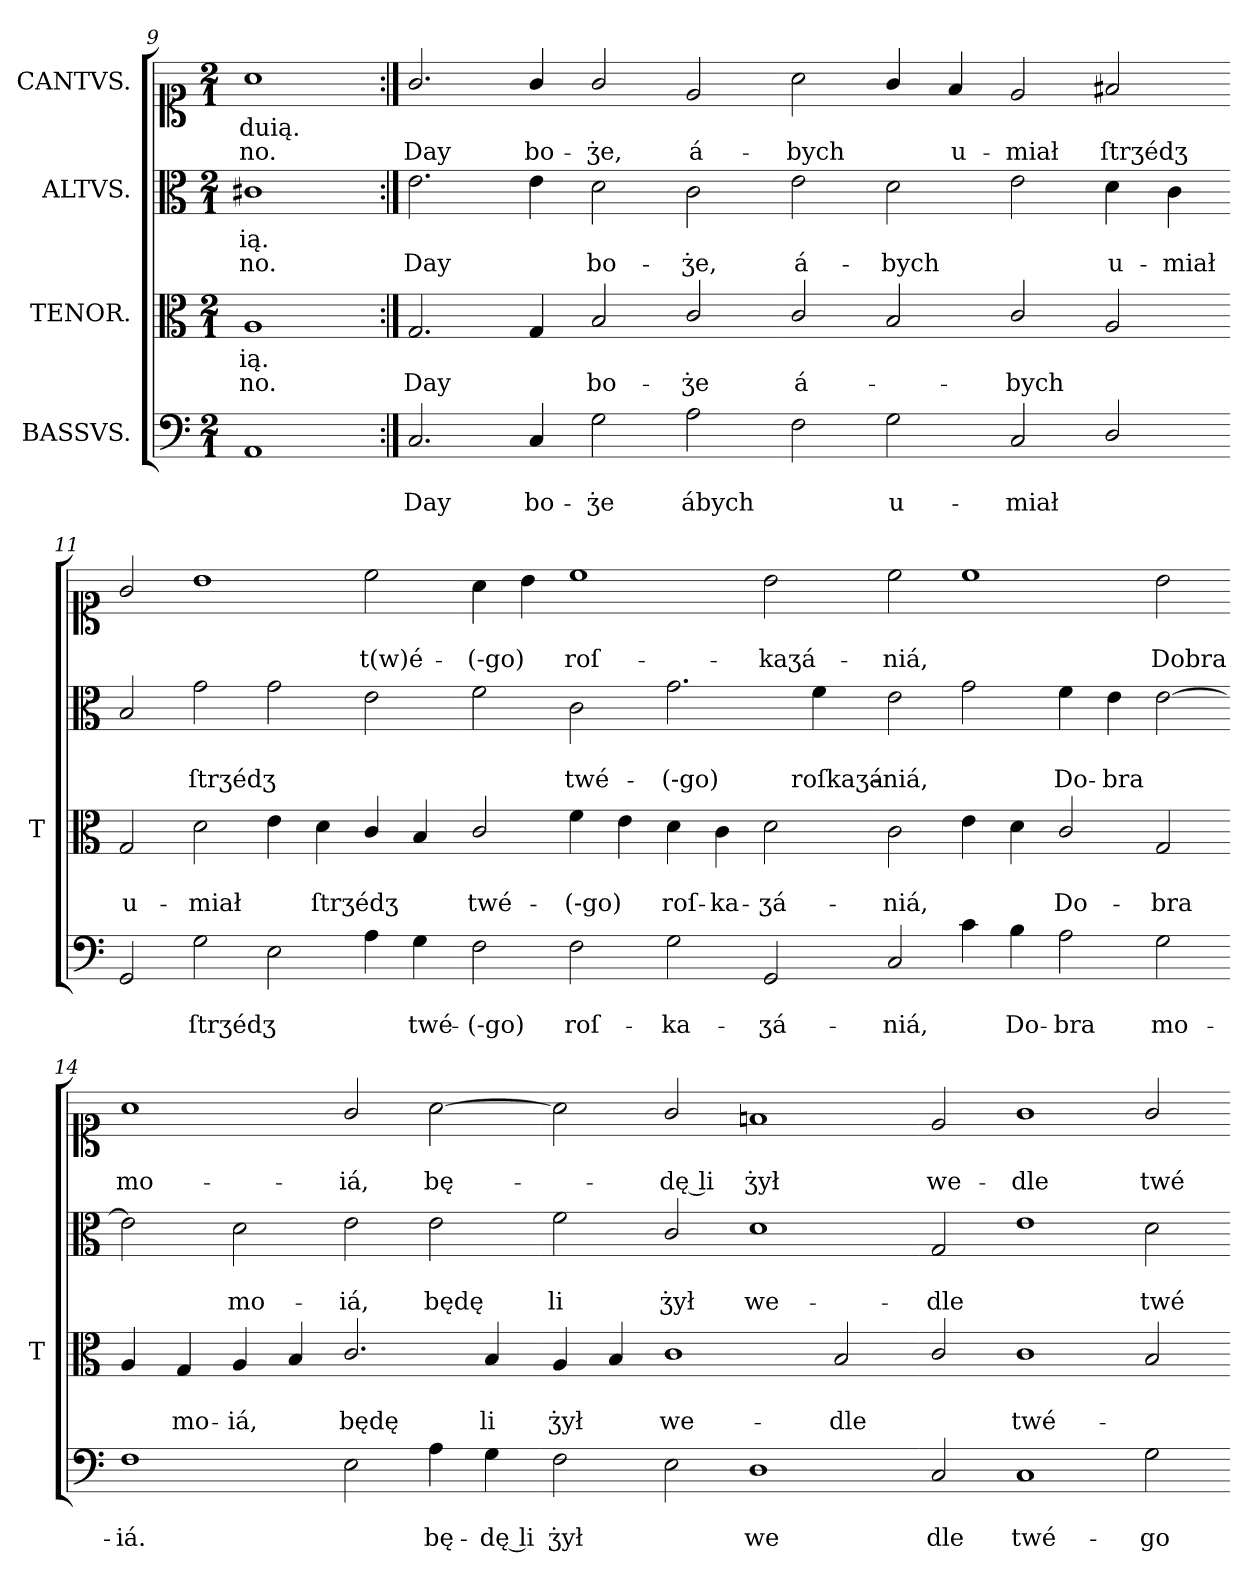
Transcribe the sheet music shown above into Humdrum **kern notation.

**kern	**text	**text	**kern	**text	**text	**kern	**text	**text	**kern	**text	**text
*part4	*part4	*part4	*part3	*part3	*part3	*part2	*part2	*part2	*part1	*part1	*part1
*staff4	*staff4	*staff4	*staff3	*staff3	*staff3	*staff2	*staff2	*staff2	*staff1	*staff1	*staff1
*I"BASSVS.	*	*	*I"TENOR.	*	*	*I"ALTVS.	*	*	*I"CANTVS.	*	*
*	*	*	*I'T	*	*	*	*	*	*	*	*
*clefF4	*	*	*clefC3	*	*	*clefC3	*	*	*clefC1	*	*
*k[]	*	*	*k[]	*	*	*k[]	*	*	*k[]	*	*
*M2/1	*	*	*M2/1	*	*	*M2/1	*	*	*M2/1	*	*
=9	=9	=9	=9	=9	=9	=9	=9	=9	=9	=9	=9
1AA/	.	.	1A/	-ią.	-no.	1c#X\	-ią.	-no.	1a\	-duią.	-no.
=:|!	=:|!	=:|!	=:|!	=:|!	=:|!	=:|!	=:|!	=:|!	=:|!	=:|!	=:|!
2.C/	.	Day	2.G/	.	Day	2.e\	.	Day	2.g/	.	Day
4C/	.	bo-	4G/	.	.	4e\	.	.	4g/	.	bo-
2G\	.	-ʒ̇e	2B/	.	bo-	2d\	.	bo-	2g/	.	-ʒ̇e,
2A\	.	ábych	2c/	.	-ʒ̇e	2c\	.	-ʒ̇e,	2e/	.	á-
=1010-	=1010-	=1010-	=1010-	=1010-	=1010-	=1010-	=1010-	=1010-	=1010-	=1010-	=1010-
2F\	.	.	2c/	.	á-	2e\	.	á-	2a\	.	-bych
2G\	.	u-	2B/	.	.	2d\	.	-bych	4g/	.	.
.	.	.	.	.	.	.	.	.	4f/	.	u-
2C/	.	-miał	2c/	.	-bych	2e\	.	.	2e/	.	-miał
2D/	.	.	2A/	.	.	4d\	.	u-	2f#X/	.	ſtrʒédʒ
.	.	.	.	.	.	4c\	.	-miał	.	.	.
=11-	=11-	=11-	=11-	=11-	=11-	=11-	=11-	=11-	=11-	=11-	=11-
2GG/	.	.	2G/	.	u-	2B/	.	.	2g/	.	.
2G\	.	ſtrʒédʒ	2d\	.	-miał	2g\	.	ſtrʒédʒ	1b\	.	.
2E\	.	.	4e\	.	.	2g\	.	.	.	.	.
.	.	.	4d\	.	ſtrʒédʒ	.	.	.	.	.	.
4A\	.	.	4c/	.	.	2e\	.	.	2cc\	.	t(w)é-
4G\	.	twé-	4B/	.	.	.	.	.	.	.	.
=12-	=12-	=12-	=12-	=12-	=12-	=12-	=12-	=12-	=12-	=12-	=12-
2F\	.	(-go)	2c/	.	twé-	2f\	.	.	4a\	.	(-go)
.	.	.	.	.	.	.	.	.	4b\	.	.
2F\	.	roſ-	4f\	.	(-go)	2c\	.	twé-	1cc\	.	roſ-
.	.	.	4e\	.	.	.	.	.	.	.	.
2G\	.	-ka-	4d\	.	roſ-	2.g\	.	(-go)	.	.	.
.	.	.	4c\	.	-ka-	.	.	.	.	.	.
2GG/	.	-ʒá-	2d\	.	-ʒá-	.	.	.	2b\	.	-kaʒá-
.	.	.	.	.	.	4f\	.	roſkaʒá-	.	.	.
=13-	=13-	=13-	=13-	=13-	=13-	=13-	=13-	=13-	=13-	=13-	=13-
2C/	.	-niá,	2c\	.	-niá,	2e\	.	-niá,	2cc\	.	-niá,
4c\	.	.	4e\	.	.	2g\	.	.	1cc\	.	.
4B\	.	Do-	4d\	.	.	.	.	.	.	.	.
2A\	.	-bra	2c/	.	Do-	4f\	.	Do-	.	.	.
.	.	.	.	.	.	4e\	.	-bra	.	.	.
2G\	.	mo-	2G/	.	-bra	[2e\	.	.	2b\	.	Dobra
=14-	=14-	=14-	=14-	=14-	=14-	=14-	=14-	=14-	=14-	=14-	=14-
1F\	.	-iá.	4A/	.	.	2e\]	.	.	1a\	.	mo-
.	.	.	4G/	.	mo-	.	.	.	.	.	.
.	.	.	4A/	.	-iá,	2d\	.	mo-	.	.	.
.	.	.	4B/	.	.	.	.	.	.	.	.
2E\	.	.	2.c/	.	będę	2e\	.	-iá,	2g/	.	-iá,
4A\	.	bę-	.	.	.	2e\	.	będę	[2a\	.	bę-
4G\	.	-dę li	4B/	.	li	.	.	.	.	.	.
=15-	=15-	=15-	=15-	=15-	=15-	=15-	=15-	=15-	=15-	=15-	=15-
2F\	.	ʒ̇ył	4A/	.	ʒ̇ył	2f\	.	li	2a\]	.	.
.	.	.	4B/	.	.	.	.	.	.	.	.
2E\	.	.	1c\	.	we-	2c/	.	ʒ̇ył	2g/	.	-dę li
1D\	.	we	.	.	.	1d\	.	we-	1fn/	.	ʒ̇ył
.	.	.	2B/	.	-dle	.	.	.	.	.	.
=16-	=16-	=16-	=16-	=16-	=16-	=16-	=16-	=16-	=16-	=16-	=16-
2C/	.	dle	2c/	.	.	2G/	.	-dle	2e/	.	we-
1C/	.	twé-	1c\	.	twé-	1e\	.	.	1g\	.	-dle
2G\	.	-go	2B/	.	.	2d\	.	twé-	2g/	.	twé-
=-	=-	=-	=-	=-	=-	=-	=-	=-	=-	=-	=-
*-	*-	*-	*-	*-	*-	*-	*-	*-	*-	*-	*-
